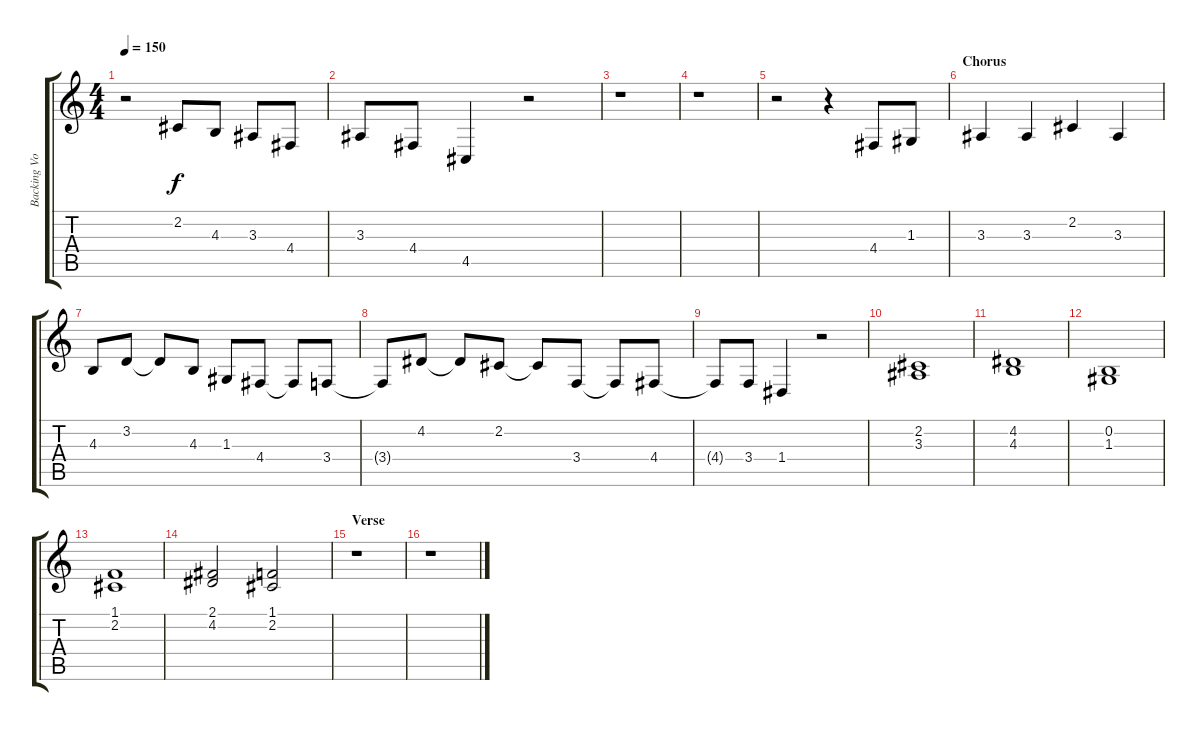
\track ("Backing Vox" "Backing Vo") {instrument tenorsax}
\staff {score tabs}
\tuning (E4 B3 G3 D3 A2 E2) {hide}
\ts (4 4)
\tempo 150
\clef g2
\ks c
r.2{dy f} 2.2.8 4.3.8 3.3.8 4.4.8 |
3.3.8 4.4.8 4.5.4 r.2 |
r.1 |
r.1 |
r.2 r.4 4.4.8 1.3.8 |
\section ("" "Chorus")
3.3.4 3.3.4 2.2.4 3.3.4 |
4.3.8 3.2.8 3.2{t}.8 4.3.8 1.3.8 4.4.8 4.4{t}.8 3.4.8 |
3.4{t}.8 4.2.8 4.2{t}.8 2.2.8 2.2{t}.8 3.4.8 3.4{t}.8 4.4.8 |
4.4{t}.8 3.4.8 1.4.4 r.2 |
(2.2 3.3).1 |
(4.2 4.3).1 |
(0.2 1.3).1 |
(1.1 2.2).1 |
(2.1 4.2).2 (1.1 2.2).2 |
\section ("" "Verse")
r.1 |
r.1
